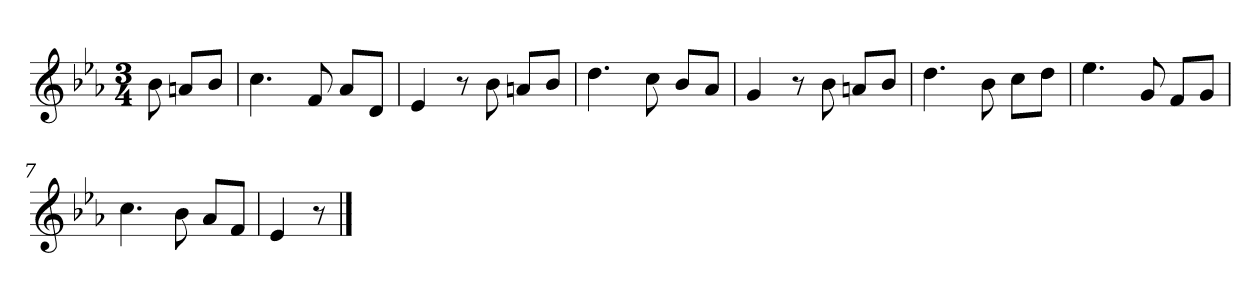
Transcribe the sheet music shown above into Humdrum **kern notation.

**kern
*part1
*staff1
*clefG2
*k[b-e-a-]
*E-:
*M3/4
*MM120
=
8b-
8an/L
8b-/J
=1
4.cc
8f
8a-/L
8d/J
=2
4e-
8r
8b-
8an/L
8b-/J
=3
4.dd
8cc
8b-/L
8a-/J
=4
4g
8r
8b-
8an/L
8b-/J
=5
4.dd
8b-
8cc\L
8dd\J
=6
4.ee-
8g
8f/L
8g/J
=7
4.cc
8b-
8a-/L
8f/J
=8
4e-
8r
==
*-
